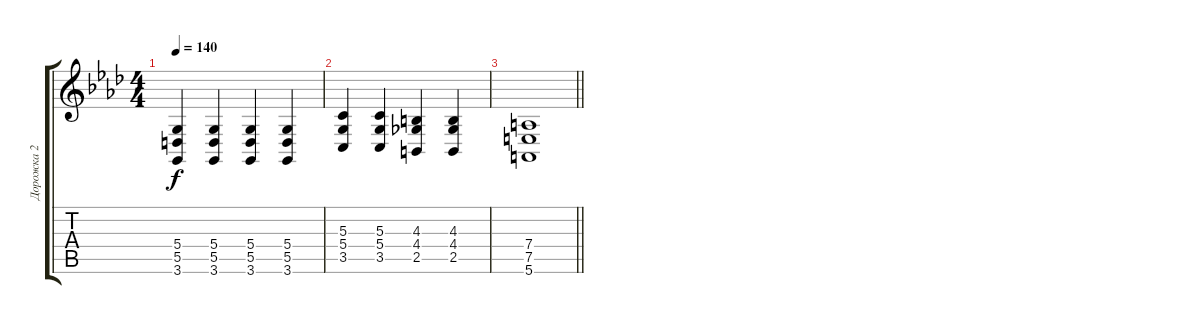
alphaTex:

\track ("Дорожка 2" "Дорожка 2") {instrument drawbarorgan}
\staff {score tabs}
\tuning (E4 B3 G3 D3 A2 E2) {hide}
\ts (4 4)
\tempo 140
\clef g2
\ks ab
(5.4 5.5 3.6).4{dy f} (5.4 5.5 3.6).4 (5.4 5.5 3.6).4 (5.4 5.5 3.6).4 |
(5.3 5.4 3.5).4 (5.3 5.4 3.5).4 (4.3 4.4 2.5).4 (4.3 4.4 2.5).4 |
\barLineRight lightlight
(7.4 7.5 5.6).1
